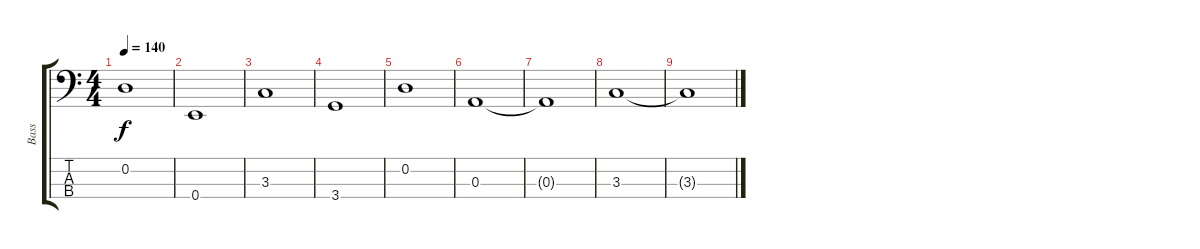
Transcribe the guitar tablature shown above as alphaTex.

\track ("Bass" "Bass") {instrument electricbassfinger}
\staff {score tabs}
\tuning (G2 D2 A1 E1) {hide}
\ts (4 4)
\tempo 140
\clef f4
\ks c
0.2.1{dy f} |
0.4.1 |
3.3.1 |
3.4.1 |
0.2.1 |
0.3.1 |
0.3{t}.1 |
3.3.1 |
3.3{t}.1
